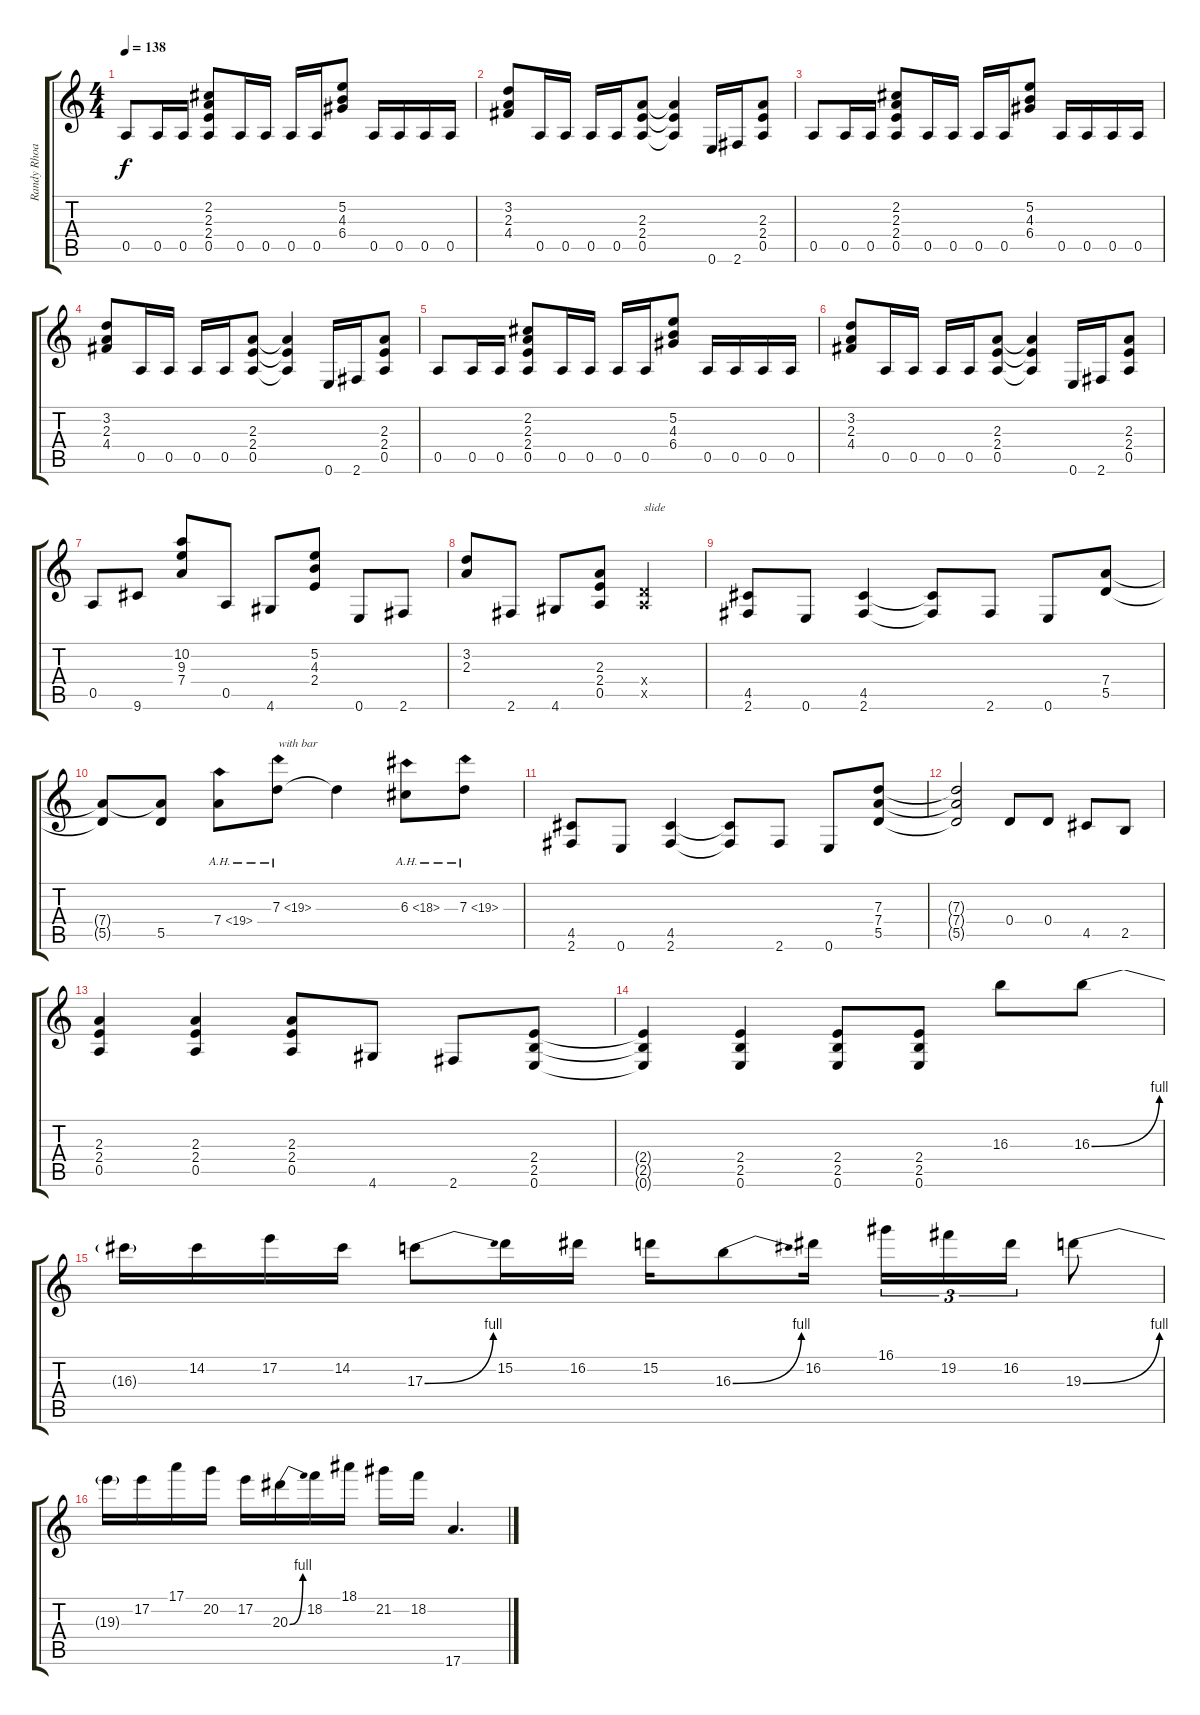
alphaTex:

\track ("Randy Rhoads" "Randy Rhoa") {instrument overdrivenguitar}
\staff {score tabs}
\tuning (E4 B3 G3 D3 A2 E2) {hide}
\ts (4 4)
\tempo 138
\clef g2
\ks c
0.5.8{dy f} 0.5.16 0.5.16 (2.2 2.3 2.4 0.5).8 0.5.16 0.5.16 0.5.16 0.5.16 (5.2 4.3 6.4).8 0.5.16 0.5.16 0.5.16 0.5.16 |
(3.2 2.3 4.4).8 0.5.16 0.5.16 0.5.16 0.5.16 (2.3 2.4 0.5).8 (2.3{t} 2.4{t} 0.5{t}).4 0.6.16 2.6.16 (2.3 2.4 0.5).8 |
0.5.8 0.5.16 0.5.16 (2.2 2.3 2.4 0.5).8 0.5.16 0.5.16 0.5.16 0.5.16 (5.2 4.3 6.4).8 0.5.16 0.5.16 0.5.16 0.5.16 |
(3.2 2.3 4.4).8 0.5.16 0.5.16 0.5.16 0.5.16 (2.3 2.4 0.5).8 (2.3{t} 2.4{t} 0.5{t}).4 0.6.16 2.6.16 (2.3 2.4 0.5).8 |
0.5.8 0.5.16 0.5.16 (2.2 2.3 2.4 0.5).8 0.5.16 0.5.16 0.5.16 0.5.16 (5.2 4.3 6.4).8 0.5.16 0.5.16 0.5.16 0.5.16 |
(3.2 2.3 4.4).8 0.5.16 0.5.16 0.5.16 0.5.16 (2.3 2.4 0.5).8 (2.3{t} 2.4{t} 0.5{t}).4 0.6.16 2.6.16 (2.3 2.4 0.5).8 |
0.5.8 9.6.8 (10.2 9.3 7.4).8 0.5.8 4.6.8 (5.2 4.3 2.4).8 0.6.8 2.6.8 |
(3.2 2.3).8 2.6.8 4.6.8 (2.3 2.4 0.5).8 (0.4{x} 0.5{x}).2{txt "slide"} |
(4.5 2.6).8 0.6.8 (4.5 2.6).4 (4.5{t} 2.6{t}).8 2.6.8 0.6.8 (7.4 5.5).8 |
(7.4{t} 5.5{t}).8 (7.4{t} 5.5).8 7.4{ah 12}.8 7.3{ah 12}.8{txt "with bar"} 7.3{t}.4 6.3{ah 12}.8 7.3{ah 12}.8 |
(4.5 2.6).8 0.6.8 (4.5 2.6).4 (4.5{t} 2.6{t}).8 2.6.8 0.6.8 (7.3 7.4 5.5).8 |
(7.3{t} 7.4{t} 5.5{t}).2 0.4.8 0.4.8 4.5.8 2.5.8 |
(2.3 2.4 0.5).4 (2.3 2.4 0.5).4 (2.3 2.4 0.5).8 4.6.8 2.6.8 (2.4 2.5 0.6).8 |
(2.4{t} 2.5{t} 0.6{t}).4 (2.4 2.5 0.6).4 (2.4 2.5 0.6).8 (2.4 2.5 0.6).8 16.3.8 16.3{be (bend 0 0 60 4)}.8 |
16.3{t}.16 14.2.16 17.2.16 14.2.16 17.3{be (bend 0 0 60 4)}.8 15.2.16 16.2.16 15.2.16 16.3{be (bend 0 0 60 4)}.8 16.2.16 16.1.16{tu (3 2)} 19.2.16{tu (3 2)} 16.2.16{tu (3 2)} 19.3{be (bend 0 0 60 4)}.8 |
19.3{t}.16 17.2.16 17.1.16 20.2.16 17.2.16 20.3{be (bend 0 0 60 4)}.16 18.2.16 18.1.16 21.2.16 18.2.16 17.6.4{d}
